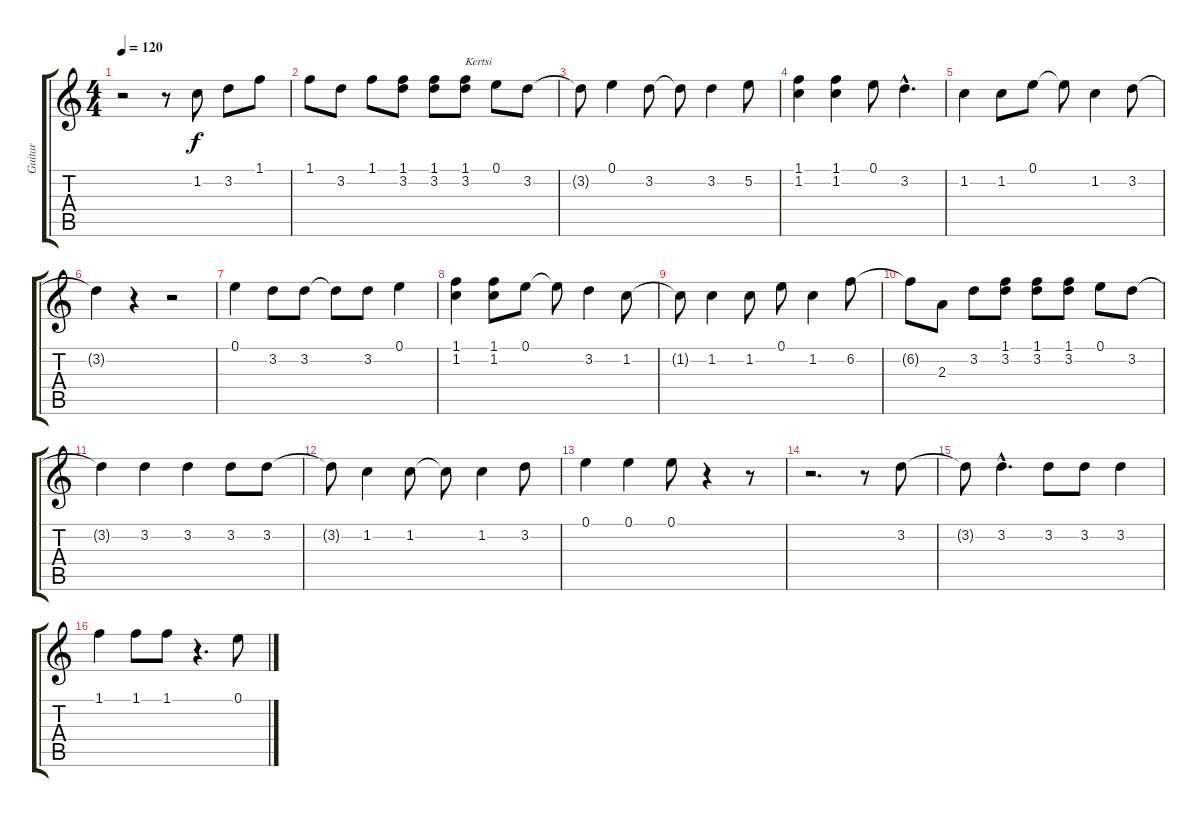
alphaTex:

\track ("Guitar" "Guitar") {instrument acousticguitarnylon}
\staff {score tabs}
\tuning (E4 B3 G3 D3 A2 E2) {hide}
\ts (4 4)
\tempo 120
\clef g2
\ks c
r.2{dy f} r.8 1.2.8 3.2.8 1.1.8 |
1.1.8 3.2.8 1.1.8 (1.1 3.2).8 (1.1 3.2).8 (1.1 3.2).8{txt "Kertsi"} 0.1.8 3.2.8 |
3.2{t}.8 0.1.4 3.2.8 3.2{t}.8 3.2.4 5.2.8 |
(1.1 1.2).4 (1.1 1.2).4 0.1.8 3.2{hac}.4{d} |
1.2.4 1.2.8 0.1.8 0.1{t}.8 1.2.4 3.2.8 |
3.2{t}.4 r.4 r.2 |
0.1.4 3.2.8 3.2.8 3.2{t}.8 3.2.8 0.1.4 |
(1.1 1.2).4 (1.1 1.2).8 0.1.8 0.1{t}.8 3.2.4 1.2.8 |
1.2{t}.8 1.2.4 1.2.8 0.1.8 1.2.4 6.2.8 |
6.2{t}.8 2.3.8 3.2.8 (1.1 3.2).8 (1.1 3.2).8 (1.1 3.2).8 0.1.8 3.2.8 |
3.2{t}.4 3.2.4 3.2.4 3.2.8 3.2.8 |
3.2{t}.8 1.2.4 1.2.8 1.2{t}.8 1.2.4 3.2.8 |
0.1.4 0.1.4 0.1.8 r.4 r.8 |
r.2{d} r.8 3.2.8 |
3.2{t}.8 3.2{hac}.4{d} 3.2.8 3.2.8 3.2.4 |
1.1.4 1.1.8 1.1.8 r.4{d} 0.1.8
